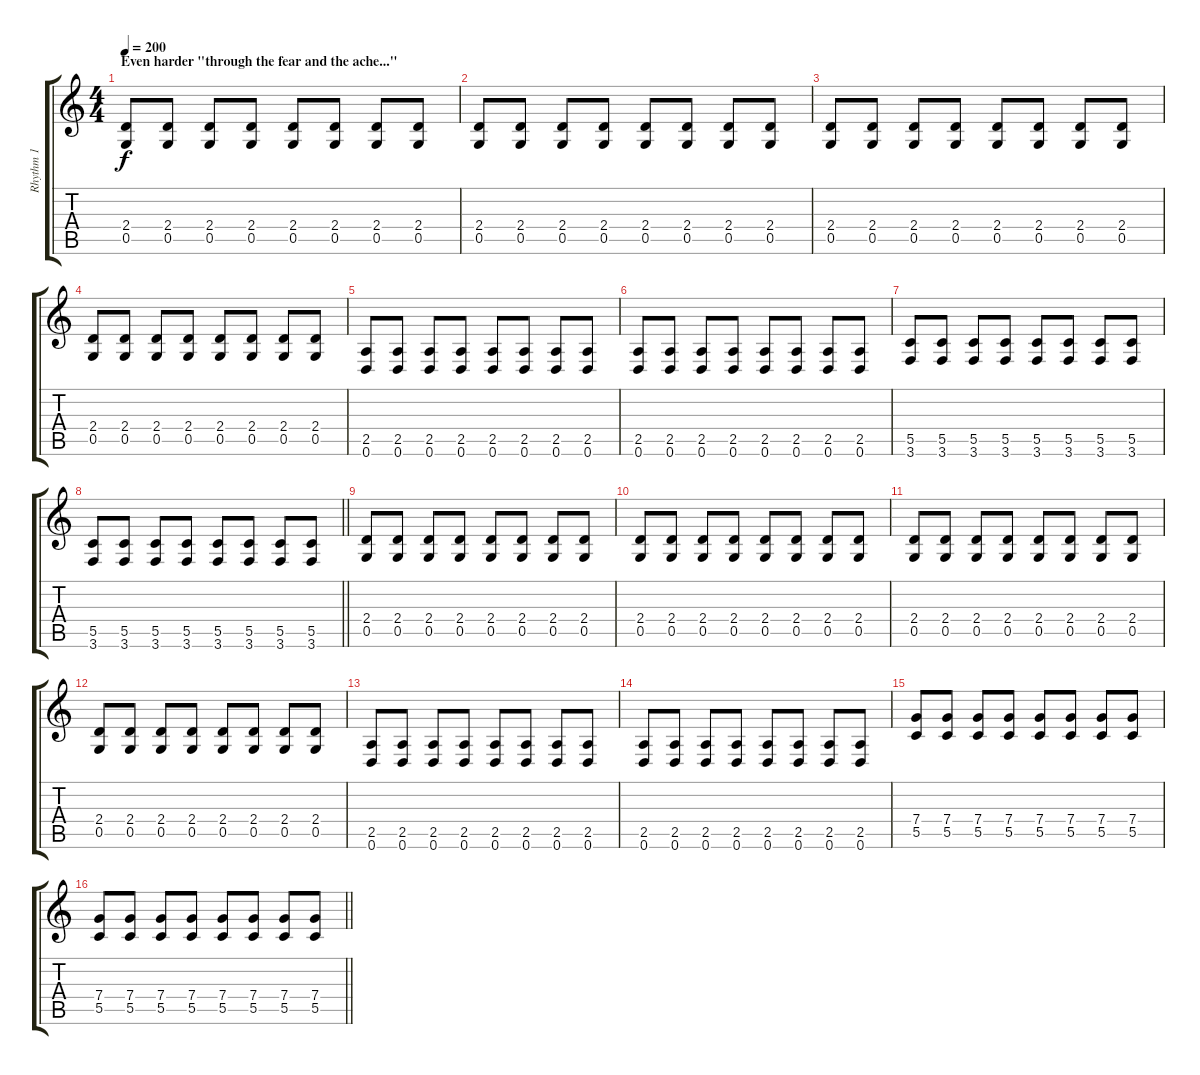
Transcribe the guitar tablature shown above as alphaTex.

\track ("Rhythm 1" "Rhythm 1") {instrument distortionguitar}
\staff {score tabs}
\tuning (D4 A3 F3 C3 G2 D2) {hide}
\ts (4 4)
\section ("" "Even harder \"through the fear and the ache...\"")
\tempo 200
\clef g2
\ks c
(2.4 0.5).8{dy f} (2.4 0.5).8 (2.4 0.5).8 (2.4 0.5).8 (2.4 0.5).8 (2.4 0.5).8 (2.4 0.5).8 (2.4 0.5).8 |
(2.4 0.5).8 (2.4 0.5).8 (2.4 0.5).8 (2.4 0.5).8 (2.4 0.5).8 (2.4 0.5).8 (2.4 0.5).8 (2.4 0.5).8 |
(2.4 0.5).8 (2.4 0.5).8 (2.4 0.5).8 (2.4 0.5).8 (2.4 0.5).8 (2.4 0.5).8 (2.4 0.5).8 (2.4 0.5).8 |
(2.4 0.5).8 (2.4 0.5).8 (2.4 0.5).8 (2.4 0.5).8 (2.4 0.5).8 (2.4 0.5).8 (2.4 0.5).8 (2.4 0.5).8 |
(2.5 0.6).8 (2.5 0.6).8 (2.5 0.6).8 (2.5 0.6).8 (2.5 0.6).8 (2.5 0.6).8 (2.5 0.6).8 (2.5 0.6).8 |
(2.5 0.6).8 (2.5 0.6).8 (2.5 0.6).8 (2.5 0.6).8 (2.5 0.6).8 (2.5 0.6).8 (2.5 0.6).8 (2.5 0.6).8 |
(5.5 3.6).8 (5.5 3.6).8 (5.5 3.6).8 (5.5 3.6).8 (5.5 3.6).8 (5.5 3.6).8 (5.5 3.6).8 (5.5 3.6).8 |
\barLineRight lightlight
(5.5 3.6).8 (5.5 3.6).8 (5.5 3.6).8 (5.5 3.6).8 (5.5 3.6).8 (5.5 3.6).8 (5.5 3.6).8 (5.5 3.6).8 |
(2.4 0.5).8 (2.4 0.5).8 (2.4 0.5).8 (2.4 0.5).8 (2.4 0.5).8 (2.4 0.5).8 (2.4 0.5).8 (2.4 0.5).8 |
(2.4 0.5).8 (2.4 0.5).8 (2.4 0.5).8 (2.4 0.5).8 (2.4 0.5).8 (2.4 0.5).8 (2.4 0.5).8 (2.4 0.5).8 |
(2.4 0.5).8 (2.4 0.5).8 (2.4 0.5).8 (2.4 0.5).8 (2.4 0.5).8 (2.4 0.5).8 (2.4 0.5).8 (2.4 0.5).8 |
(2.4 0.5).8 (2.4 0.5).8 (2.4 0.5).8 (2.4 0.5).8 (2.4 0.5).8 (2.4 0.5).8 (2.4 0.5).8 (2.4 0.5).8 |
(2.5 0.6).8 (2.5 0.6).8 (2.5 0.6).8 (2.5 0.6).8 (2.5 0.6).8 (2.5 0.6).8 (2.5 0.6).8 (2.5 0.6).8 |
(2.5 0.6).8 (2.5 0.6).8 (2.5 0.6).8 (2.5 0.6).8 (2.5 0.6).8 (2.5 0.6).8 (2.5 0.6).8 (2.5 0.6).8 |
(7.4 5.5).8 (7.4 5.5).8 (7.4 5.5).8 (7.4 5.5).8 (7.4 5.5).8 (7.4 5.5).8 (7.4 5.5).8 (7.4 5.5).8 |
\barLineRight lightlight
(7.4 5.5).8 (7.4 5.5).8 (7.4 5.5).8 (7.4 5.5).8 (7.4 5.5).8 (7.4 5.5).8 (7.4 5.5).8 (7.4 5.5).8
